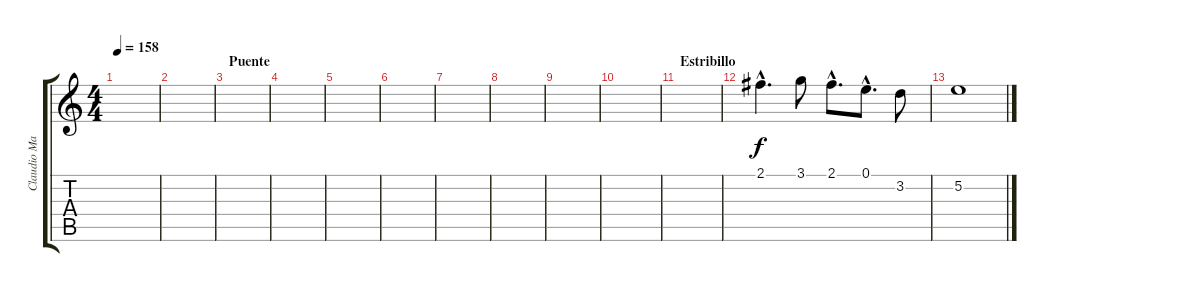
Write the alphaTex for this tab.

\track ("Claudio Marciello (Gtr 3)" "Claudio Ma") {instrument distortionguitar}
\staff {score tabs}
\tuning (E4 B3 G3 D3 A2 E2) {hide}
\ts (4 4)
\tempo 158
\clef g2
\ks c
|
|
\section ("" "Puente")
|
|
|
|
|
|
|
|
\section ("" "Estribillo")
|
2.1{hac}.4{d} 3.1.8 2.1{hac}.8{d} 0.1{hac}.8{d} 3.2.8 |
5.2.1
